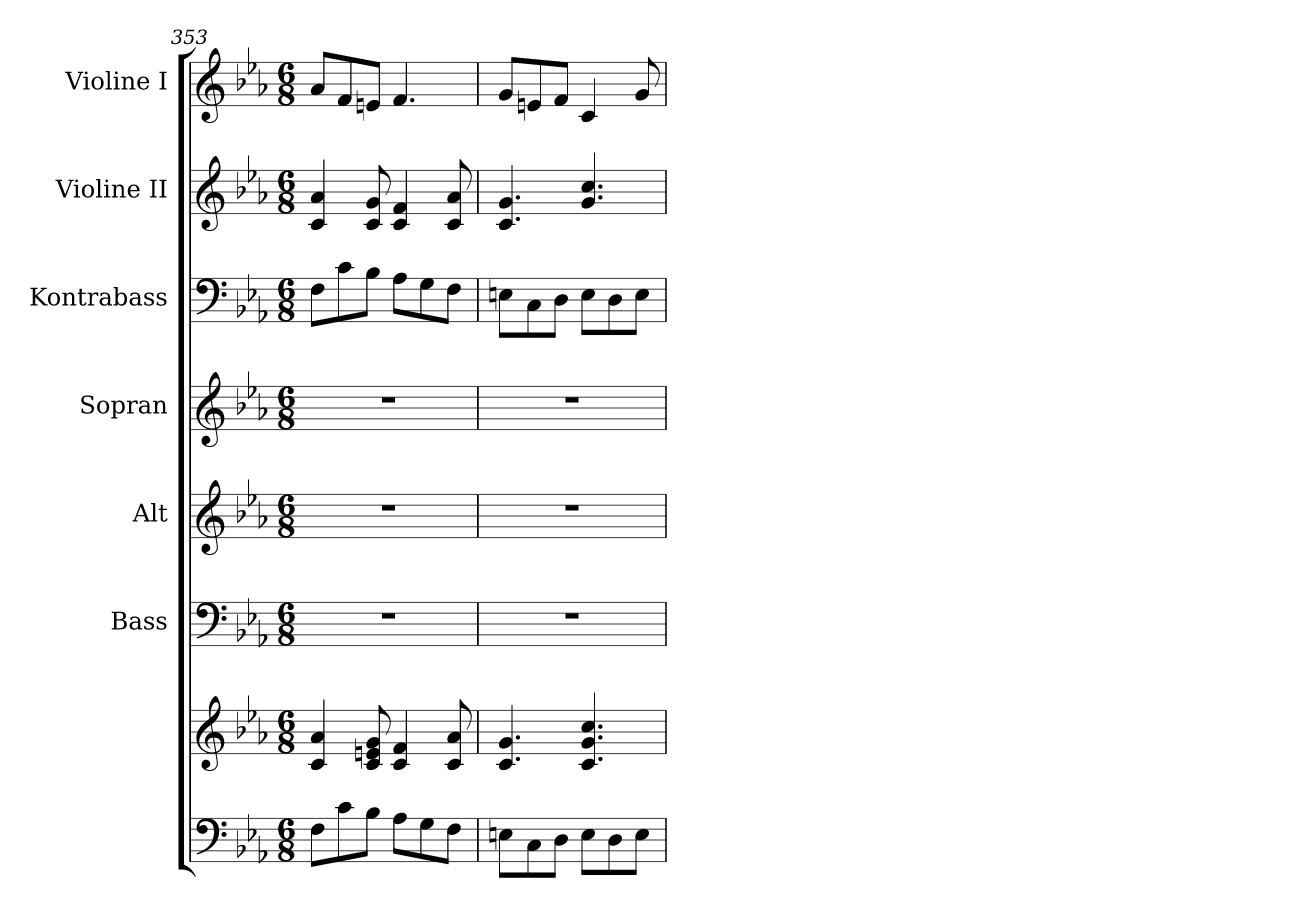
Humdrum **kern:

**kern	**kern	**kern	**kern	**kern	**kern	**kern	**kern
*part7	*part7	*part6	*part5	*part4	*part3	*part2	*part1
*staff8	*staff7	*staff6	*staff5	*staff4	*staff3	*staff2	*staff1
*	*	*I"Bass	*I"Alt	*I"Sopran	*I"Kontrabass	*I"Violine II	*I"Violine I
*	*	*I'B.	*I'A.	*I'S.	*I'Kb.	*I'Vl. II	*I'Vl. I
*clefF4	*clefG2	*clefF4	*clefG2	*clefG2	*clefF4	*clefG2	*clefG2
*	*	*	*	*	*ITrd7c12	*	*
*k[b-e-a-]	*k[b-e-a-]	*k[b-e-a-]	*k[b-e-a-]	*k[b-e-a-]	*k[b-e-a-]	*k[b-e-a-]	*k[b-e-a-]
*E-:	*E-:	*E-:	*E-:	*E-:	*E-:	*E-:	*E-:
*M6/8	*M6/8	*M6/8	*M6/8	*M6/8	*M6/8	*M6/8	*M6/8
=353	=353	=353	=353	=353	=353	=353	=353
8F\L	4c/ 4a-/	2.r	2.r	2.r	8FF\L	4c/ 4a-/	8a-/L
8c\	.	.	.	.	8C\	.	8f/
8B-\J	8c/ 8en/ 8g/	.	.	.	8BB-\J	8c/ 8g/	8en/J
8A-\L	4c/ 4f/	.	.	.	8AA-\L	4c/ 4f/	4.f/
8G\	.	.	.	.	8GG\	.	.
8F\J	8c/ 8a-/	.	.	.	8FF\J	8c/ 8a-/	.
=354	=354	=354	=354	=354	=354	=354	=354
8En\L	4.c/ 4.g/	2.r	2.r	2.r	8EEn\L	4.c/ 4.g/	8g/L
8C\	.	.	.	.	8CC\	.	8en/
8D\J	.	.	.	.	8DD\J	.	8f/J
8E\L	4.c/ 4.g/ 4.cc/	.	.	.	8EE\L	4.g/ 4.cc/	4c/
8D\	.	.	.	.	8DD\	.	.
8E\J	.	.	.	.	8EE\J	.	8g/
=	=	=	=	=	=	=	=
*-	*-	*-	*-	*-	*-	*-	*-
